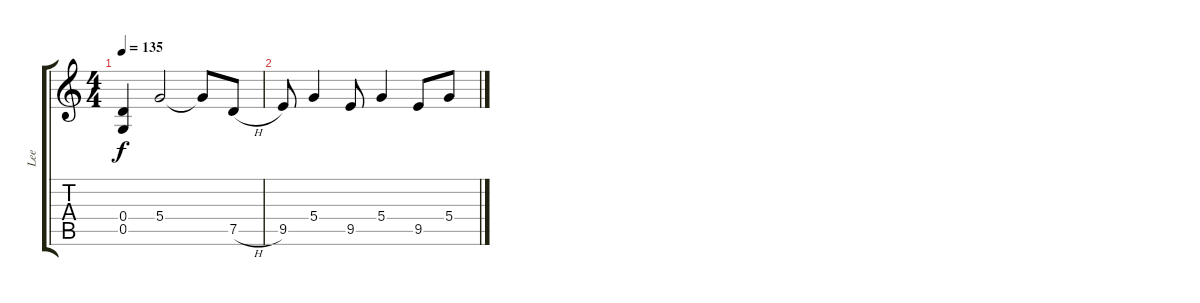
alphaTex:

\track ("Lee" "Lee") {instrument distortionguitar}
\staff {score tabs}
\tuning (E4 B3 G3 D3 G2 E2) {hide}
\ts (4 4)
\tempo 135
\clef g2
\ks c
(0.4 0.5).4{dy f} 5.4.2 5.4{t}.8 7.5{h}.8 |
9.5.8 5.4.4 9.5.8 5.4.4 9.5.8 5.4.8
